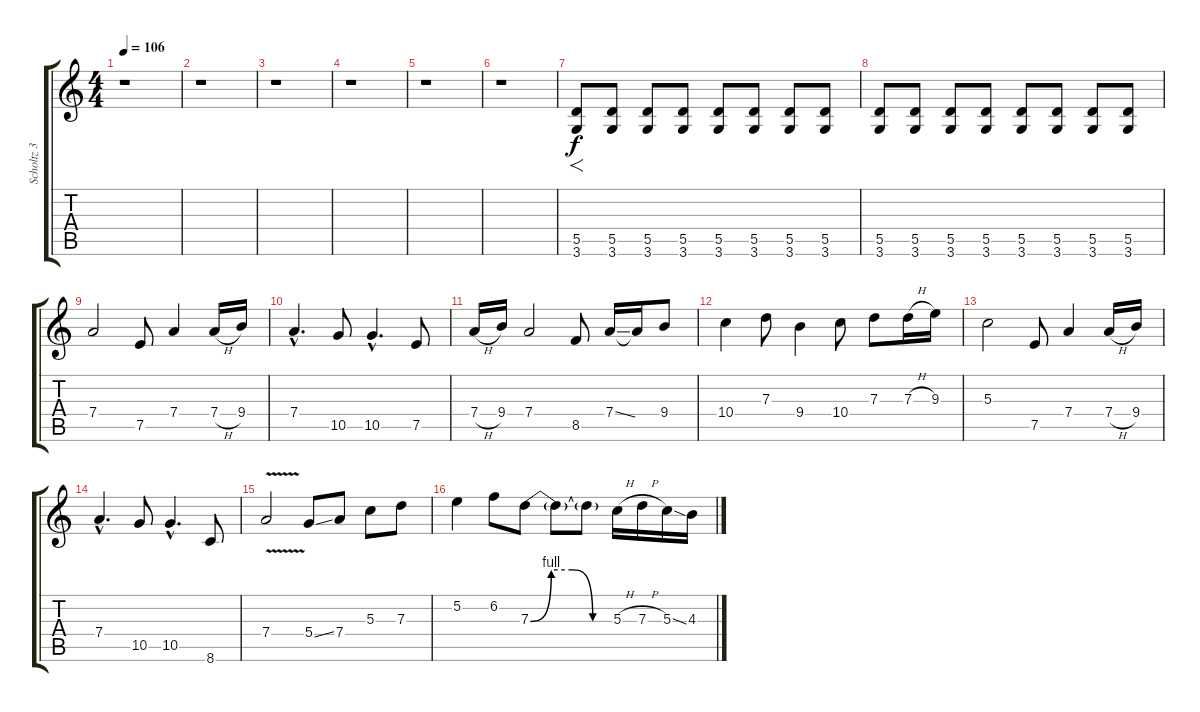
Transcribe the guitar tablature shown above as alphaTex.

\track ("Scholtz 3" "Scholtz 3") {instrument distortionguitar}
\staff {score tabs}
\tuning (E4 B3 G3 D3 A2 E2) {hide}
\ts (4 4)
\tempo 106
\clef g2
\ks c
r.1{dy f} |
r.1 |
r.1 |
r.1 |
r.1 |
r.1 |
(5.5 3.6).8{f} (5.5 3.6).8 (5.5 3.6).8 (5.5 3.6).8 (5.5 3.6).8 (5.5 3.6).8 (5.5 3.6).8 (5.5 3.6).8 |
(5.5 3.6).8 (5.5 3.6).8 (5.5 3.6).8 (5.5 3.6).8 (5.5 3.6).8 (5.5 3.6).8 (5.5 3.6).8 (5.5 3.6).8 |
7.4.2 7.5.8 7.4.4 7.4{h}.16 9.4.16 |
7.4{hac}.4{d} 10.5.8 10.5{hac}.4{d} 7.5.8 |
7.4{h}.16 9.4.16 7.4.2 8.5.8 7.4{ss}.16 7.4{t}.16 9.4.8 |
10.4.4 7.3.8 9.4.4 10.4.8 7.3.8 7.3{h}.16 9.3.16 |
5.3.2 7.5.8 7.4.4 7.4{h}.16 9.4.16 |
7.4{hac}.4{d} 10.5.8 10.5{hac}.4{d} 8.6.8 |
7.4{v}.2 5.4{ss}.8 7.4.8 5.3.8 7.3.8 |
5.2.4 6.2.8 7.3{be (custom 0 0 15 4 30 4 45 0 60 0)}.8 7.3{t}.8 7.3{t}.8 5.3{h}.16 7.3{h}.16 5.3{ss}.16 4.3.16
